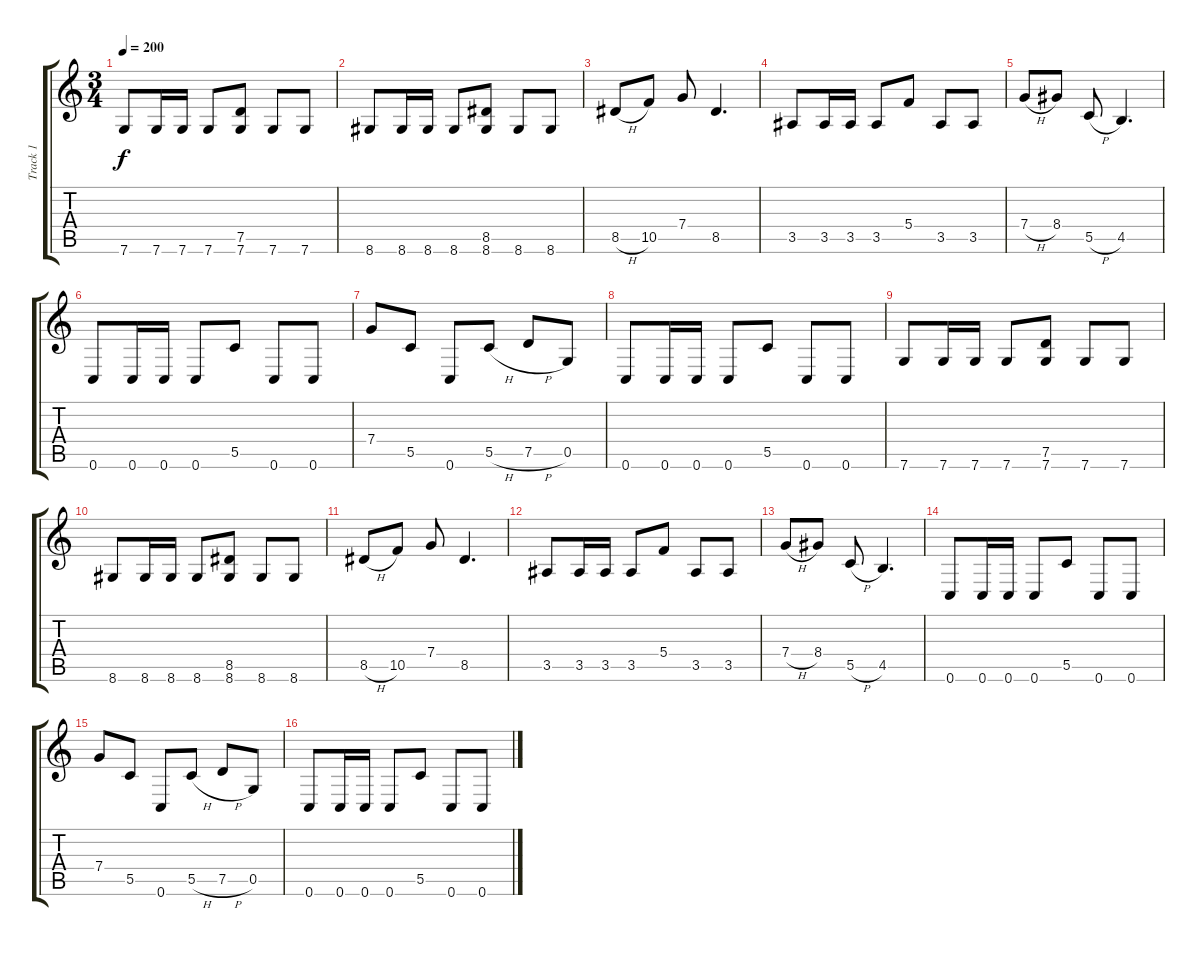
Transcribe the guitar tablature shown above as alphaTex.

\track ("Track 1" "Track 1") {instrument overdrivenguitar}
\staff {score tabs}
\tuning (D4 A3 F3 C3 G2 C2) {hide}
\ts (3 4)
\tempo 200
\clef g2
\ks c
7.6.8{dy f} 7.6.16 7.6.16 7.6.8 (7.5 7.6).8 7.6.8 7.6.8 |
8.6.8 8.6.16 8.6.16 8.6.8 (8.5 8.6).8 8.6.8 8.6.8 |
8.5{h}.8 10.5.8 7.4.8 8.5.4{d} |
3.5.8 3.5.16 3.5.16 3.5.8 5.4.8 3.5.8 3.5.8 |
7.4{h}.8 8.4.8 5.5{h}.8 4.5.4{d} |
0.6.8 0.6.16 0.6.16 0.6.8 5.5.8 0.6.8 0.6.8 |
7.4.8 5.5.8 0.6.8 5.5{h}.8 7.5{h}.8 0.5.8 |
0.6.8 0.6.16 0.6.16 0.6.8 5.5.8 0.6.8 0.6.8 |
7.6.8 7.6.16 7.6.16 7.6.8 (7.5 7.6).8 7.6.8 7.6.8 |
8.6.8 8.6.16 8.6.16 8.6.8 (8.5 8.6).8 8.6.8 8.6.8 |
8.5{h}.8 10.5.8 7.4.8 8.5.4{d} |
3.5.8 3.5.16 3.5.16 3.5.8 5.4.8 3.5.8 3.5.8 |
7.4{h}.8 8.4.8 5.5{h}.8 4.5.4{d} |
0.6.8 0.6.16 0.6.16 0.6.8 5.5.8 0.6.8 0.6.8 |
7.4.8 5.5.8 0.6.8 5.5{h}.8 7.5{h}.8 0.5.8 |
0.6.8 0.6.16 0.6.16 0.6.8 5.5.8 0.6.8 0.6.8
